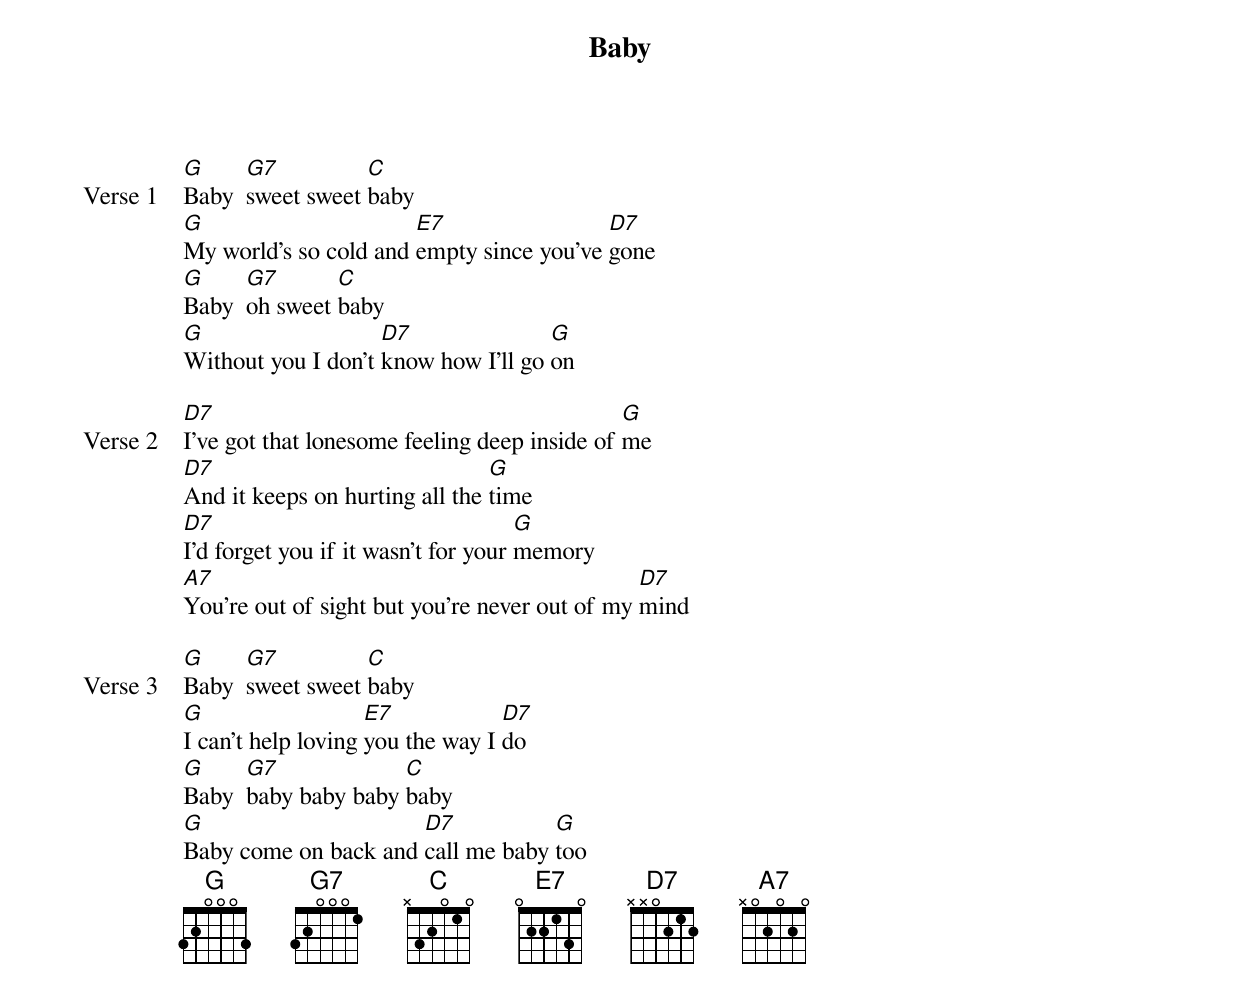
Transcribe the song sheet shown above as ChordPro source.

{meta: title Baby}
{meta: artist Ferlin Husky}
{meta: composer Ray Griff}

{start_of_verse: Verse 1}
[G]Baby  [G7]sweet sweet [C]baby
[G]My world's so cold and [E7]empty since you've [D7]gone
[G]Baby  [G7]oh sweet [C]baby
[G]Without you I don't [D7]know how I'll go [G]on
{end_of_verse}

{start_of_verse: Verse 2}
[D7]I've got that lonesome feeling deep inside of [G]me
[D7]And it keeps on hurting all the [G]time
[D7]I'd forget you if it wasn't for your [G]memory
[A7]You're out of sight but you're never out of my [D7]mind
{end_of_verse}

{start_of_verse: Verse 3}
[G]Baby  [G7]sweet sweet [C]baby
[G]I can't help loving [E7]you the way I [D7]do
[G]Baby  [G7]baby baby baby [C]baby
[G]Baby come on back and [D7]call me baby [G]too
{end_of_verse}
